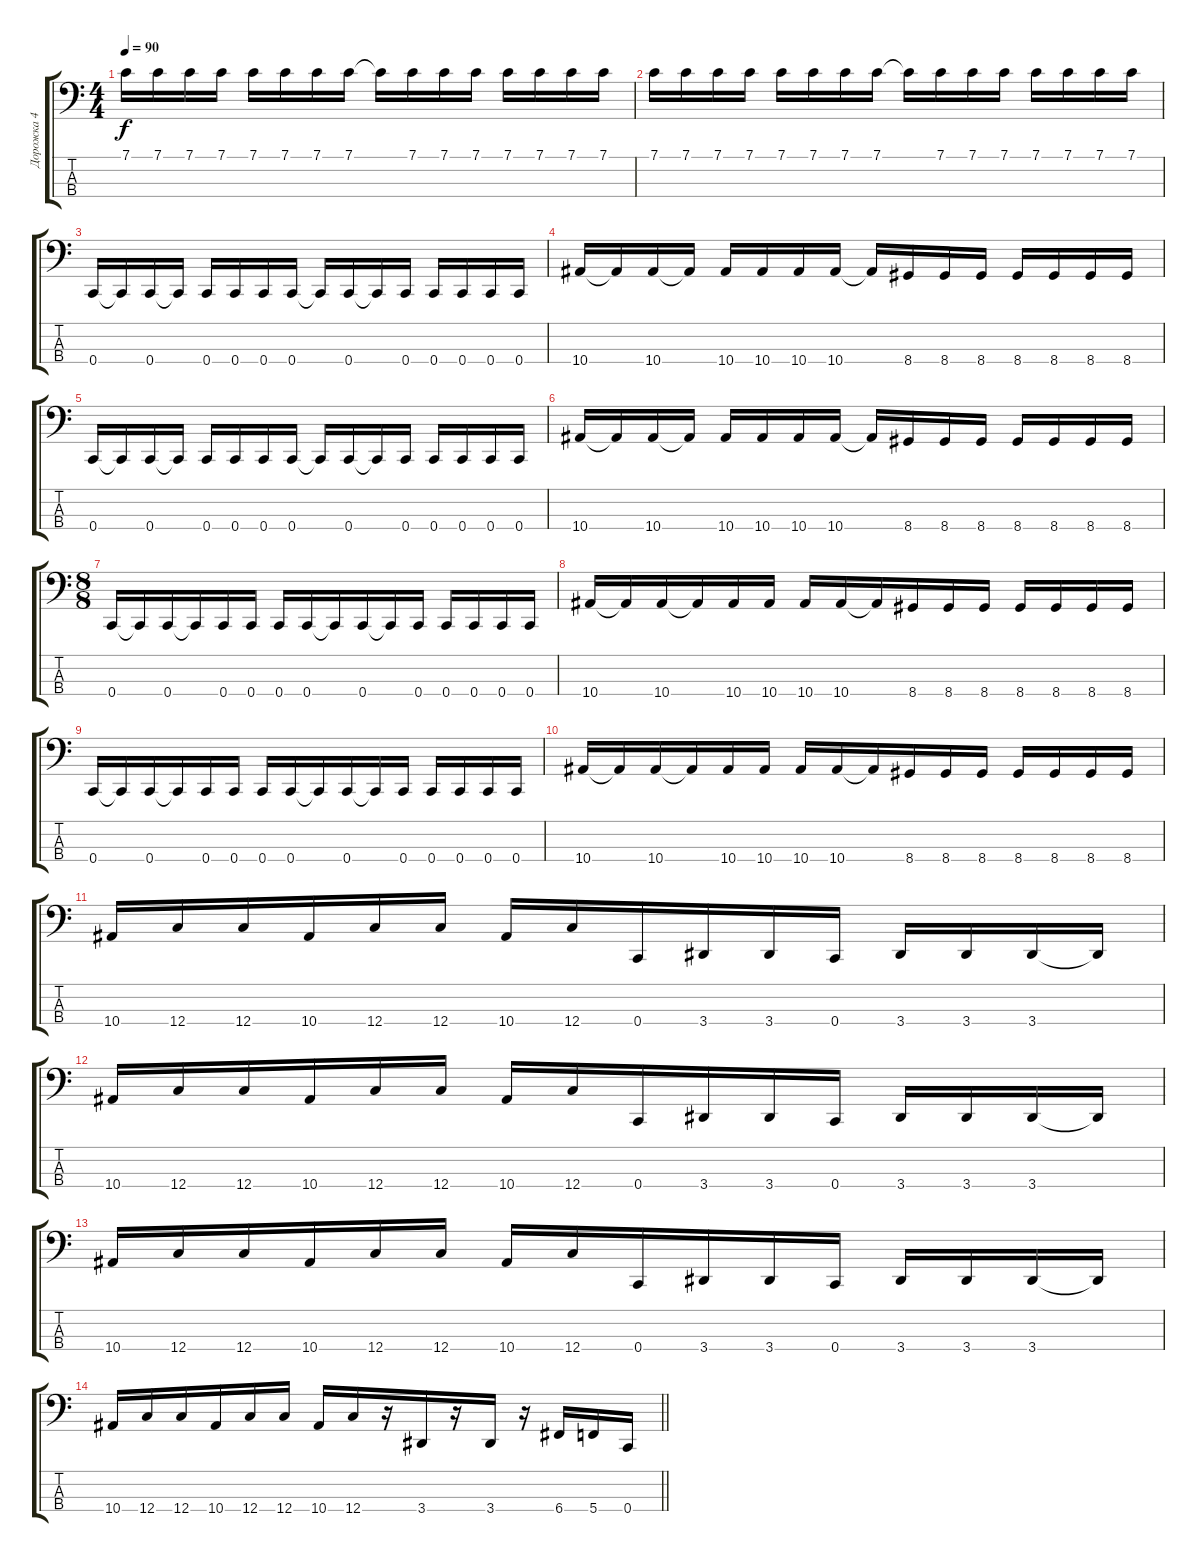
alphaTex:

\track ("Дорожка 4" "Дорожка 4") {instrument electricbassfinger}
\staff {score tabs}
\tuning (F2 C2 G1 C1) {hide}
\ts (4 4)
\tempo 90
\clef f4
\ks c
7.1.16{dy f} 7.1.16 7.1.16 7.1.16 7.1.16 7.1.16 7.1.16 7.1.16 7.1{t}.16 7.1.16 7.1.16 7.1.16 7.1.16 7.1.16 7.1.16 7.1.16 |
7.1.16 7.1.16 7.1.16 7.1.16 7.1.16 7.1.16 7.1.16 7.1.16 7.1{t}.16 7.1.16 7.1.16 7.1.16 7.1.16 7.1.16 7.1.16 7.1.16 |
0.4.16 0.4{t}.16 0.4.16 0.4{t}.16 0.4.16 0.4.16 0.4.16 0.4.16 0.4{t}.16 0.4.16 0.4{t}.16 0.4.16 0.4.16 0.4.16 0.4.16 0.4.16 |
10.4.16 10.4{t}.16 10.4.16 10.4{t}.16 10.4.16 10.4.16 10.4.16 10.4.16 10.4{t}.16 8.4.16 8.4.16 8.4.16 8.4.16 8.4.16 8.4.16 8.4.16 |
0.4.16 0.4{t}.16 0.4.16 0.4{t}.16 0.4.16 0.4.16 0.4.16 0.4.16 0.4{t}.16 0.4.16 0.4{t}.16 0.4.16 0.4.16 0.4.16 0.4.16 0.4.16 |
10.4.16 10.4{t}.16 10.4.16 10.4{t}.16 10.4.16 10.4.16 10.4.16 10.4.16 10.4{t}.16 8.4.16 8.4.16 8.4.16 8.4.16 8.4.16 8.4.16 8.4.16 |
\ts (8 8)
0.4.16 0.4{t}.16 0.4.16 0.4{t}.16 0.4.16 0.4.16 0.4.16 0.4.16 0.4{t}.16 0.4.16 0.4{t}.16 0.4.16 0.4.16 0.4.16 0.4.16 0.4.16 |
10.4.16 10.4{t}.16 10.4.16 10.4{t}.16 10.4.16 10.4.16 10.4.16 10.4.16 10.4{t}.16 8.4.16 8.4.16 8.4.16 8.4.16 8.4.16 8.4.16 8.4.16 |
0.4.16 0.4{t}.16 0.4.16 0.4{t}.16 0.4.16 0.4.16 0.4.16 0.4.16 0.4{t}.16 0.4.16 0.4{t}.16 0.4.16 0.4.16 0.4.16 0.4.16 0.4.16 |
10.4.16 10.4{t}.16 10.4.16 10.4{t}.16 10.4.16 10.4.16 10.4.16 10.4.16 10.4{t}.16 8.4.16 8.4.16 8.4.16 8.4.16 8.4.16 8.4.16 8.4.16 |
10.4.16 12.4.16 12.4.16 10.4.16 12.4.16 12.4.16 10.4.16 12.4.16 0.4.16 3.4.16 3.4.16 0.4.16 3.4.16 3.4.16 3.4.16 3.4{t}.16 |
10.4.16 12.4.16 12.4.16 10.4.16 12.4.16 12.4.16 10.4.16 12.4.16 0.4.16 3.4.16 3.4.16 0.4.16 3.4.16 3.4.16 3.4.16 3.4{t}.16 |
10.4.16 12.4.16 12.4.16 10.4.16 12.4.16 12.4.16 10.4.16 12.4.16 0.4.16 3.4.16 3.4.16 0.4.16 3.4.16 3.4.16 3.4.16 3.4{t}.16 |
\barLineRight lightlight
10.4.16 12.4.16 12.4.16 10.4.16 12.4.16 12.4.16 10.4.16 12.4.16 r.16 3.4.16 r.16 3.4.16 r.16 6.4.16 5.4.16 0.4.16
